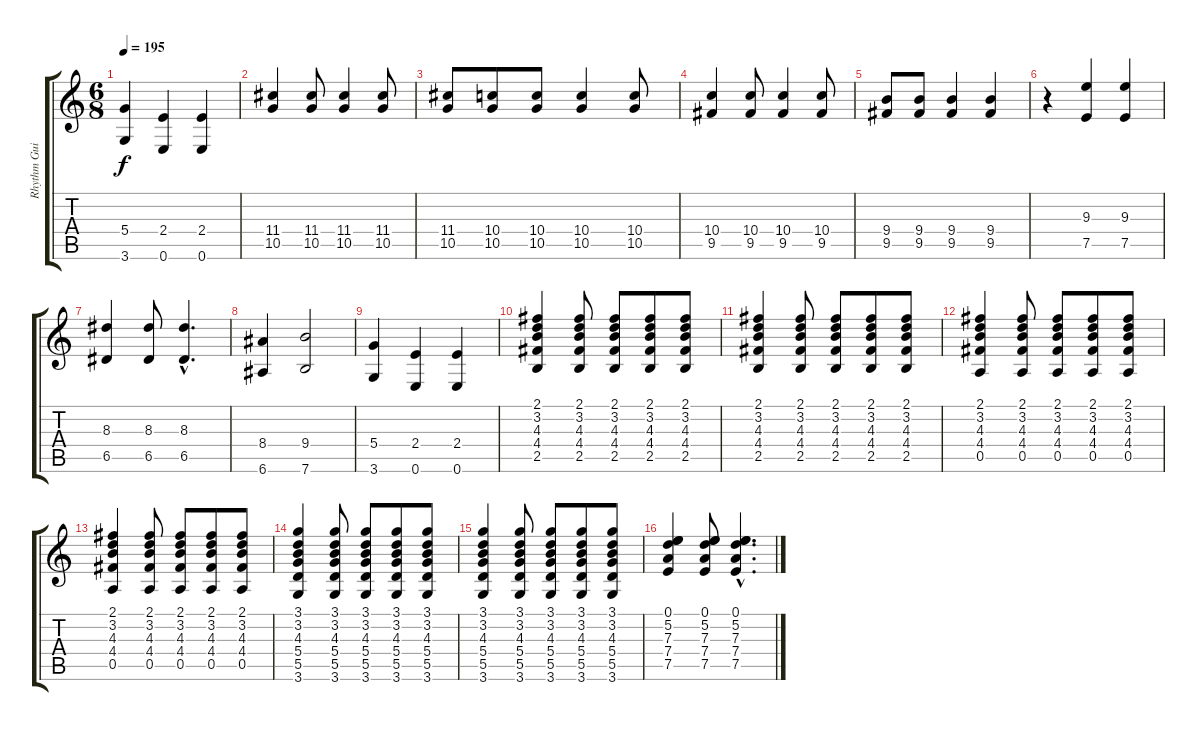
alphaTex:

\track ("Rhythm Guitar" "Rhythm Gui") {instrument distortionguitar}
\staff {score tabs}
\tuning (E4 B3 G3 D3 A2 E2) {hide}
\ts (6 8)
\tempo 195
\clef g2
\ks c
(5.4 3.6).4{dy f} (2.4 0.6).4 (2.4 0.6).4 |
(11.4 10.5).4 (11.4 10.5).8 (11.4 10.5).4 (11.4 10.5).8 |
(11.4 10.5).8 (10.4 10.5).8 (10.4 10.5).8 (10.4 10.5).4 (10.4 10.5).8 |
(10.4 9.5).4 (10.4 9.5).8 (10.4 9.5).4 (10.4 9.5).8 |
(9.4 9.5).8 (9.4 9.5).8 (9.4 9.5).4 (9.4 9.5).4 |
r.4 (9.3 7.5).4 (9.3 7.5).4 |
(8.3 6.5).4 (8.3 6.5).8 (8.3{hac} 6.5{hac}).4{d} |
(8.4 6.6).4 (9.4 7.6).2 |
(5.4 3.6).4 (2.4 0.6).4 (2.4 0.6).4 |
(2.1 3.2 4.3 4.4 2.5).4 (2.1 3.2 4.3 4.4 2.5).8 (2.1 3.2 4.3 4.4 2.5).8 (2.1 3.2 4.3 4.4 2.5).8 (2.1 3.2 4.3 4.4 2.5).8 |
(2.1 3.2 4.3 4.4 2.5).4 (2.1 3.2 4.3 4.4 2.5).8 (2.1 3.2 4.3 4.4 2.5).8 (2.1 3.2 4.3 4.4 2.5).8 (2.1 3.2 4.3 4.4 2.5).8 |
(2.1 3.2 4.3 4.4 0.5).4 (2.1 3.2 4.3 4.4 0.5).8 (2.1 3.2 4.3 4.4 0.5).8 (2.1 3.2 4.3 4.4 0.5).8 (2.1 3.2 4.3 4.4 0.5).8 |
(2.1 3.2 4.3 4.4 0.5).4 (2.1 3.2 4.3 4.4 0.5).8 (2.1 3.2 4.3 4.4 0.5).8 (2.1 3.2 4.3 4.4 0.5).8 (2.1 3.2 4.3 4.4 0.5).8 |
(3.1 3.2 4.3 5.4 5.5 3.6).4 (3.1 3.2 4.3 5.4 5.5 3.6).8 (3.1 3.2 4.3 5.4 5.5 3.6).8 (3.1 3.2 4.3 5.4 5.5 3.6).8 (3.1 3.2 4.3 5.4 5.5 3.6).8 |
(3.1 3.2 4.3 5.4 5.5 3.6).4 (3.1 3.2 4.3 5.4 5.5 3.6).8 (3.1 3.2 4.3 5.4 5.5 3.6).8 (3.1 3.2 4.3 5.4 5.5 3.6).8 (3.1 3.2 4.3 5.4 5.5 3.6).8 |
(0.1 5.2 7.3 7.4 7.5).4 (0.1 5.2 7.3 7.4 7.5).8 (0.1{hac} 5.2{hac} 7.3{hac} 7.4{hac} 7.5{hac}).4{d}
